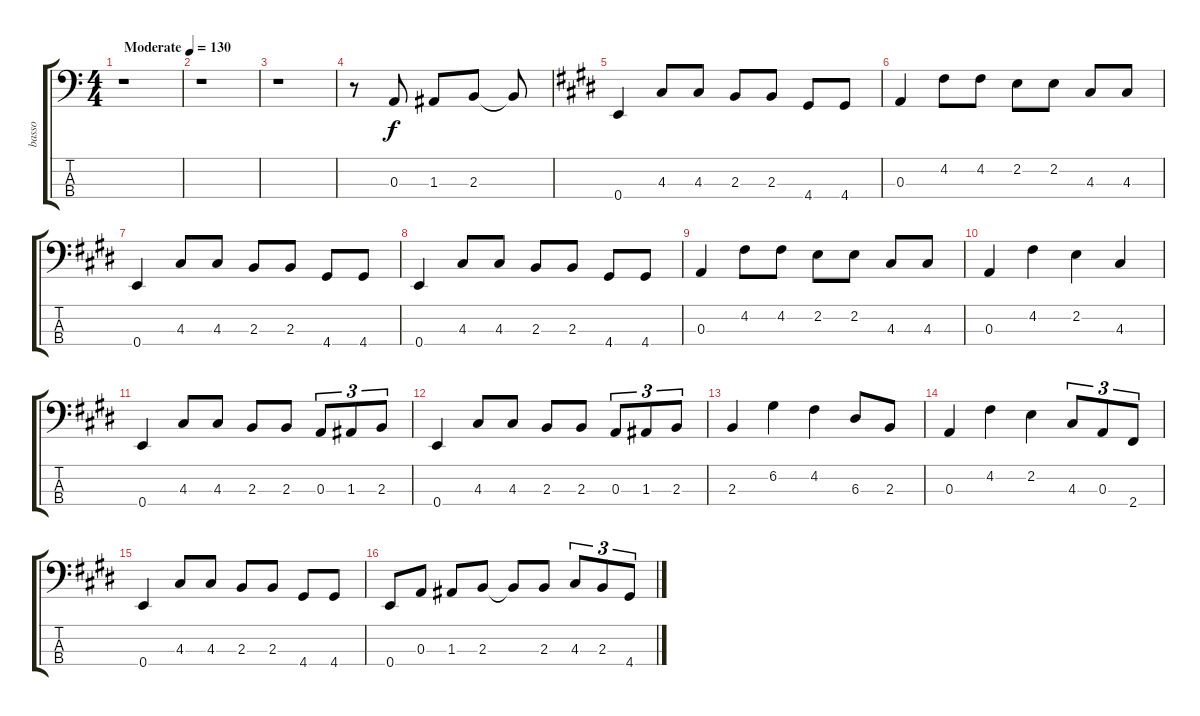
\track ("basso" "basso") {instrument electricbassfinger}
\staff {score tabs}
\tuning (G2 D2 A1 E1) {hide}
\ts (4 4)
\tempo (130 "Moderate")
\clef f4
\ks c
r.1{dy f instrument electricbassfinger} |
r.1 |
r.1 |
r.8 0.3.8 1.3.8 2.3.8 2.3{t}.8 |
\ks e
0.4.4 4.3.8 4.3.8 2.3.8 2.3.8 4.4.8 4.4.8 |
0.3.4 4.2.8 4.2.8 2.2.8 2.2.8 4.3.8 4.3.8 |
0.4.4 4.3.8 4.3.8 2.3.8 2.3.8 4.4.8 4.4.8 |
0.4.4 4.3.8 4.3.8 2.3.8 2.3.8 4.4.8 4.4.8 |
0.3.4 4.2.8 4.2.8 2.2.8 2.2.8 4.3.8 4.3.8 |
0.3.4 4.2.4 2.2.4 4.3.4 |
0.4.4 4.3.8 4.3.8 2.3.8 2.3.8 0.3.8{tu (3 2)} 1.3.8{tu (3 2)} 2.3.8{tu (3 2)} |
0.4.4 4.3.8 4.3.8 2.3.8 2.3.8 0.3.8{tu (3 2)} 1.3.8{tu (3 2)} 2.3.8{tu (3 2)} |
2.3.4 6.2.4 4.2.4 6.3.8 2.3.8 |
0.3.4 4.2.4 2.2.4 4.3.8{tu (3 2)} 0.3.8{tu (3 2)} 2.4.8{tu (3 2)} |
0.4.4 4.3.8 4.3.8 2.3.8 2.3.8 4.4.8 4.4.8 |
0.4.8 0.3.8 1.3.8 2.3.8 2.3{t}.8 2.3.8 4.3.8{tu (3 2)} 2.3.8{tu (3 2)} 4.4.8{tu (3 2)}
